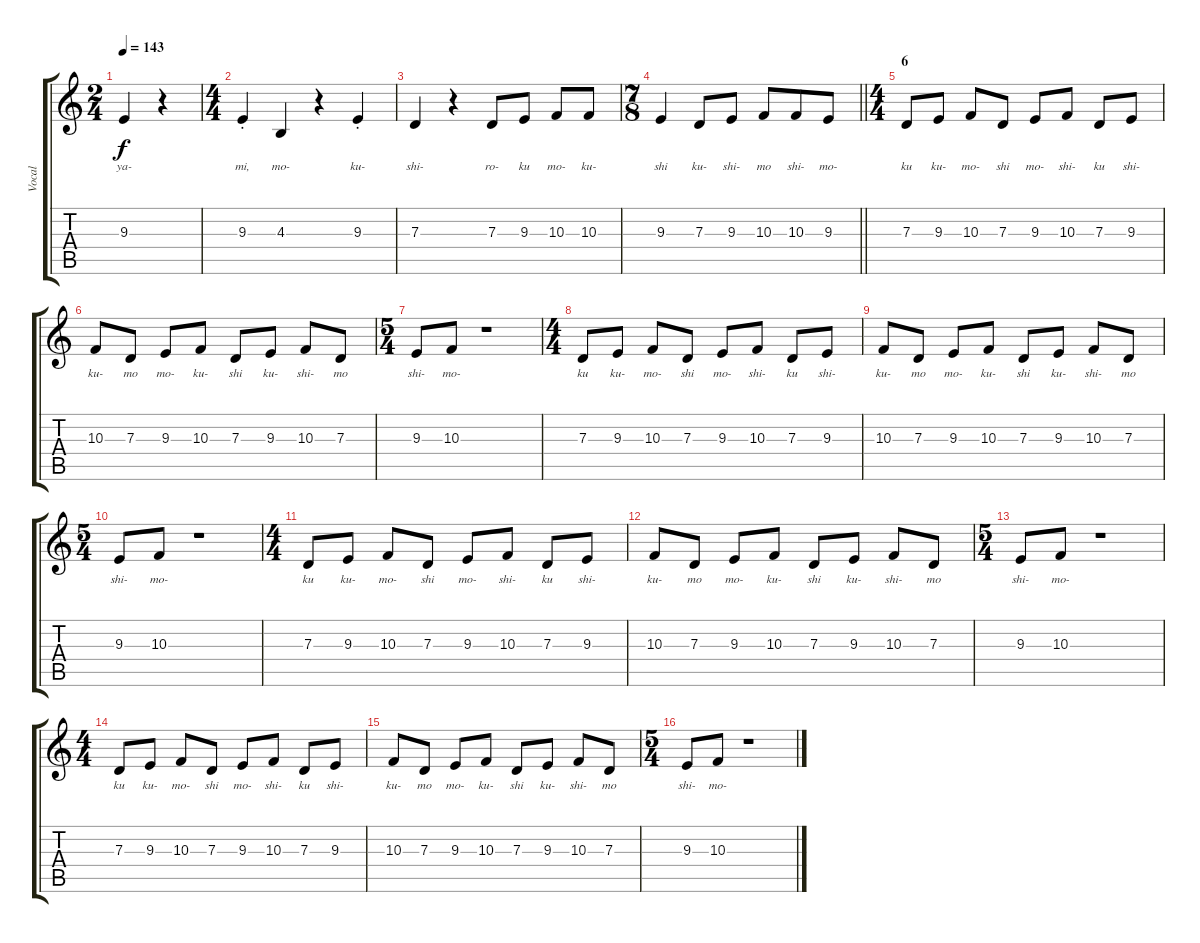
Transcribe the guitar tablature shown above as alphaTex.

\track ("Vocal" "Vocal") {instrument viola}
\staff {score tabs}
\tuning (E4 B3 G3 D3 A2 E2) {hide}
\ts (2 4)
\tempo 143
\clef g2
\ks c
9.3.4{lyrics (0 "ya-") lyrics (1 "") lyrics (2 "") lyrics (3 "") lyrics (4 "") dy f} r.4 |
\ts (4 4)
9.3{st}.4{lyrics (0 "mi,") lyrics (1 "") lyrics (2 "") lyrics (3 "") lyrics (4 "")} 4.3.4{lyrics (0 "mo-") lyrics (1 "") lyrics (2 "") lyrics (3 "") lyrics (4 "")} r.4 9.3{st}.4{lyrics (0 "ku-") lyrics (1 "") lyrics (2 "") lyrics (3 "") lyrics (4 "")} |
7.3.4{lyrics (0 "shi-") lyrics (1 "") lyrics (2 "") lyrics (3 "") lyrics (4 "")} r.4 7.3.8{lyrics (0 "ro-") lyrics (1 "") lyrics (2 "") lyrics (3 "") lyrics (4 "")} 9.3.8{lyrics (0 "ku") lyrics (1 "") lyrics (2 "") lyrics (3 "") lyrics (4 "")} 10.3.8{lyrics (0 "mo-") lyrics (1 "") lyrics (2 "") lyrics (3 "") lyrics (4 "")} 10.3.8{lyrics (0 "ku-") lyrics (1 "") lyrics (2 "") lyrics (3 "") lyrics (4 "")} |
\ts (7 8)
\barLineRight lightlight
9.3.4{lyrics (0 "shi") lyrics (1 "") lyrics (2 "") lyrics (3 "") lyrics (4 "")} 7.3.8{lyrics (0 "ku-") lyrics (1 "") lyrics (2 "") lyrics (3 "") lyrics (4 "")} 9.3.8{lyrics (0 "shi-") lyrics (1 "") lyrics (2 "") lyrics (3 "") lyrics (4 "")} 10.3.8{lyrics (0 "mo") lyrics (1 "") lyrics (2 "") lyrics (3 "") lyrics (4 "")} 10.3.8{lyrics (0 "shi-") lyrics (1 "") lyrics (2 "") lyrics (3 "") lyrics (4 "")} 9.3.8{lyrics (0 "mo-") lyrics (1 "") lyrics (2 "") lyrics (3 "") lyrics (4 "")} |
\ts (4 4)
\section ("" "6")
7.3.8{lyrics (0 "ku") lyrics (1 "") lyrics (2 "") lyrics (3 "") lyrics (4 "")} 9.3.8{lyrics (0 "ku-") lyrics (1 "") lyrics (2 "") lyrics (3 "") lyrics (4 "")} 10.3.8{lyrics (0 "mo-") lyrics (1 "") lyrics (2 "") lyrics (3 "") lyrics (4 "")} 7.3.8{lyrics (0 "shi") lyrics (1 "") lyrics (2 "") lyrics (3 "") lyrics (4 "")} 9.3.8{lyrics (0 "mo-") lyrics (1 "") lyrics (2 "") lyrics (3 "") lyrics (4 "")} 10.3.8{lyrics (0 "shi-") lyrics (1 "") lyrics (2 "") lyrics (3 "") lyrics (4 "")} 7.3.8{lyrics (0 "ku") lyrics (1 "") lyrics (2 "") lyrics (3 "") lyrics (4 "")} 9.3.8{lyrics (0 "shi-") lyrics (1 "") lyrics (2 "") lyrics (3 "") lyrics (4 "")} |
10.3.8{lyrics (0 "ku-") lyrics (1 "") lyrics (2 "") lyrics (3 "") lyrics (4 "")} 7.3.8{lyrics (0 "mo") lyrics (1 "") lyrics (2 "") lyrics (3 "") lyrics (4 "")} 9.3.8{lyrics (0 "mo-") lyrics (1 "") lyrics (2 "") lyrics (3 "") lyrics (4 "")} 10.3.8{lyrics (0 "ku-") lyrics (1 "") lyrics (2 "") lyrics (3 "") lyrics (4 "")} 7.3.8{lyrics (0 "shi") lyrics (1 "") lyrics (2 "") lyrics (3 "") lyrics (4 "")} 9.3.8{lyrics (0 "ku-") lyrics (1 "") lyrics (2 "") lyrics (3 "") lyrics (4 "")} 10.3.8{lyrics (0 "shi-") lyrics (1 "") lyrics (2 "") lyrics (3 "") lyrics (4 "")} 7.3.8{lyrics (0 "mo") lyrics (1 "") lyrics (2 "") lyrics (3 "") lyrics (4 "")} |
\ts (5 4)
9.3.8{lyrics (0 "shi-") lyrics (1 "") lyrics (2 "") lyrics (3 "") lyrics (4 "")} 10.3.8{lyrics (0 "mo-") lyrics (1 "") lyrics (2 "") lyrics (3 "") lyrics (4 "")} r.1 |
\ts (4 4)
7.3.8{lyrics (0 "ku") lyrics (1 "") lyrics (2 "") lyrics (3 "") lyrics (4 "")} 9.3.8{lyrics (0 "ku-") lyrics (1 "") lyrics (2 "") lyrics (3 "") lyrics (4 "")} 10.3.8{lyrics (0 "mo-") lyrics (1 "") lyrics (2 "") lyrics (3 "") lyrics (4 "")} 7.3.8{lyrics (0 "shi") lyrics (1 "") lyrics (2 "") lyrics (3 "") lyrics (4 "")} 9.3.8{lyrics (0 "mo-") lyrics (1 "") lyrics (2 "") lyrics (3 "") lyrics (4 "")} 10.3.8{lyrics (0 "shi-") lyrics (1 "") lyrics (2 "") lyrics (3 "") lyrics (4 "")} 7.3.8{lyrics (0 "ku") lyrics (1 "") lyrics (2 "") lyrics (3 "") lyrics (4 "")} 9.3.8{lyrics (0 "shi-") lyrics (1 "") lyrics (2 "") lyrics (3 "") lyrics (4 "")} |
10.3.8{lyrics (0 "ku-") lyrics (1 "") lyrics (2 "") lyrics (3 "") lyrics (4 "")} 7.3.8{lyrics (0 "mo") lyrics (1 "") lyrics (2 "") lyrics (3 "") lyrics (4 "")} 9.3.8{lyrics (0 "mo-") lyrics (1 "") lyrics (2 "") lyrics (3 "") lyrics (4 "")} 10.3.8{lyrics (0 "ku-") lyrics (1 "") lyrics (2 "") lyrics (3 "") lyrics (4 "")} 7.3.8{lyrics (0 "shi") lyrics (1 "") lyrics (2 "") lyrics (3 "") lyrics (4 "")} 9.3.8{lyrics (0 "ku-") lyrics (1 "") lyrics (2 "") lyrics (3 "") lyrics (4 "")} 10.3.8{lyrics (0 "shi-") lyrics (1 "") lyrics (2 "") lyrics (3 "") lyrics (4 "")} 7.3.8{lyrics (0 "mo") lyrics (1 "") lyrics (2 "") lyrics (3 "") lyrics (4 "")} |
\ts (5 4)
9.3.8{lyrics (0 "shi-") lyrics (1 "") lyrics (2 "") lyrics (3 "") lyrics (4 "")} 10.3.8{lyrics (0 "mo-") lyrics (1 "") lyrics (2 "") lyrics (3 "") lyrics (4 "")} r.1 |
\ts (4 4)
7.3.8{lyrics (0 "ku") lyrics (1 "") lyrics (2 "") lyrics (3 "") lyrics (4 "")} 9.3.8{lyrics (0 "ku-") lyrics (1 "") lyrics (2 "") lyrics (3 "") lyrics (4 "")} 10.3.8{lyrics (0 "mo-") lyrics (1 "") lyrics (2 "") lyrics (3 "") lyrics (4 "")} 7.3.8{lyrics (0 "shi") lyrics (1 "") lyrics (2 "") lyrics (3 "") lyrics (4 "")} 9.3.8{lyrics (0 "mo-") lyrics (1 "") lyrics (2 "") lyrics (3 "") lyrics (4 "")} 10.3.8{lyrics (0 "shi-") lyrics (1 "") lyrics (2 "") lyrics (3 "") lyrics (4 "")} 7.3.8{lyrics (0 "ku") lyrics (1 "") lyrics (2 "") lyrics (3 "") lyrics (4 "")} 9.3.8{lyrics (0 "shi-") lyrics (1 "") lyrics (2 "") lyrics (3 "") lyrics (4 "")} |
10.3.8{lyrics (0 "ku-") lyrics (1 "") lyrics (2 "") lyrics (3 "") lyrics (4 "")} 7.3.8{lyrics (0 "mo") lyrics (1 "") lyrics (2 "") lyrics (3 "") lyrics (4 "")} 9.3.8{lyrics (0 "mo-") lyrics (1 "") lyrics (2 "") lyrics (3 "") lyrics (4 "")} 10.3.8{lyrics (0 "ku-") lyrics (1 "") lyrics (2 "") lyrics (3 "") lyrics (4 "")} 7.3.8{lyrics (0 "shi") lyrics (1 "") lyrics (2 "") lyrics (3 "") lyrics (4 "")} 9.3.8{lyrics (0 "ku-") lyrics (1 "") lyrics (2 "") lyrics (3 "") lyrics (4 "")} 10.3.8{lyrics (0 "shi-") lyrics (1 "") lyrics (2 "") lyrics (3 "") lyrics (4 "")} 7.3.8{lyrics (0 "mo") lyrics (1 "") lyrics (2 "") lyrics (3 "") lyrics (4 "")} |
\ts (5 4)
9.3.8{lyrics (0 "shi-") lyrics (1 "") lyrics (2 "") lyrics (3 "") lyrics (4 "")} 10.3.8{lyrics (0 "mo-") lyrics (1 "") lyrics (2 "") lyrics (3 "") lyrics (4 "")} r.1 |
\ts (4 4)
7.3.8{lyrics (0 "ku") lyrics (1 "") lyrics (2 "") lyrics (3 "") lyrics (4 "")} 9.3.8{lyrics (0 "ku-") lyrics (1 "") lyrics (2 "") lyrics (3 "") lyrics (4 "")} 10.3.8{lyrics (0 "mo-") lyrics (1 "") lyrics (2 "") lyrics (3 "") lyrics (4 "")} 7.3.8{lyrics (0 "shi") lyrics (1 "") lyrics (2 "") lyrics (3 "") lyrics (4 "")} 9.3.8{lyrics (0 "mo-") lyrics (1 "") lyrics (2 "") lyrics (3 "") lyrics (4 "")} 10.3.8{lyrics (0 "shi-") lyrics (1 "") lyrics (2 "") lyrics (3 "") lyrics (4 "")} 7.3.8{lyrics (0 "ku") lyrics (1 "") lyrics (2 "") lyrics (3 "") lyrics (4 "")} 9.3.8{lyrics (0 "shi-") lyrics (1 "") lyrics (2 "") lyrics (3 "") lyrics (4 "")} |
10.3.8{lyrics (0 "ku-") lyrics (1 "") lyrics (2 "") lyrics (3 "") lyrics (4 "")} 7.3.8{lyrics (0 "mo") lyrics (1 "") lyrics (2 "") lyrics (3 "") lyrics (4 "")} 9.3.8{lyrics (0 "mo-") lyrics (1 "") lyrics (2 "") lyrics (3 "") lyrics (4 "")} 10.3.8{lyrics (0 "ku-") lyrics (1 "") lyrics (2 "") lyrics (3 "") lyrics (4 "")} 7.3.8{lyrics (0 "shi") lyrics (1 "") lyrics (2 "") lyrics (3 "") lyrics (4 "")} 9.3.8{lyrics (0 "ku-") lyrics (1 "") lyrics (2 "") lyrics (3 "") lyrics (4 "")} 10.3.8{lyrics (0 "shi-") lyrics (1 "") lyrics (2 "") lyrics (3 "") lyrics (4 "")} 7.3.8{lyrics (0 "mo") lyrics (1 "") lyrics (2 "") lyrics (3 "") lyrics (4 "")} |
\ts (5 4)
9.3.8{lyrics (0 "shi-") lyrics (1 "") lyrics (2 "") lyrics (3 "") lyrics (4 "")} 10.3.8{lyrics (0 "mo-") lyrics (1 "") lyrics (2 "") lyrics (3 "") lyrics (4 "")} r.1
